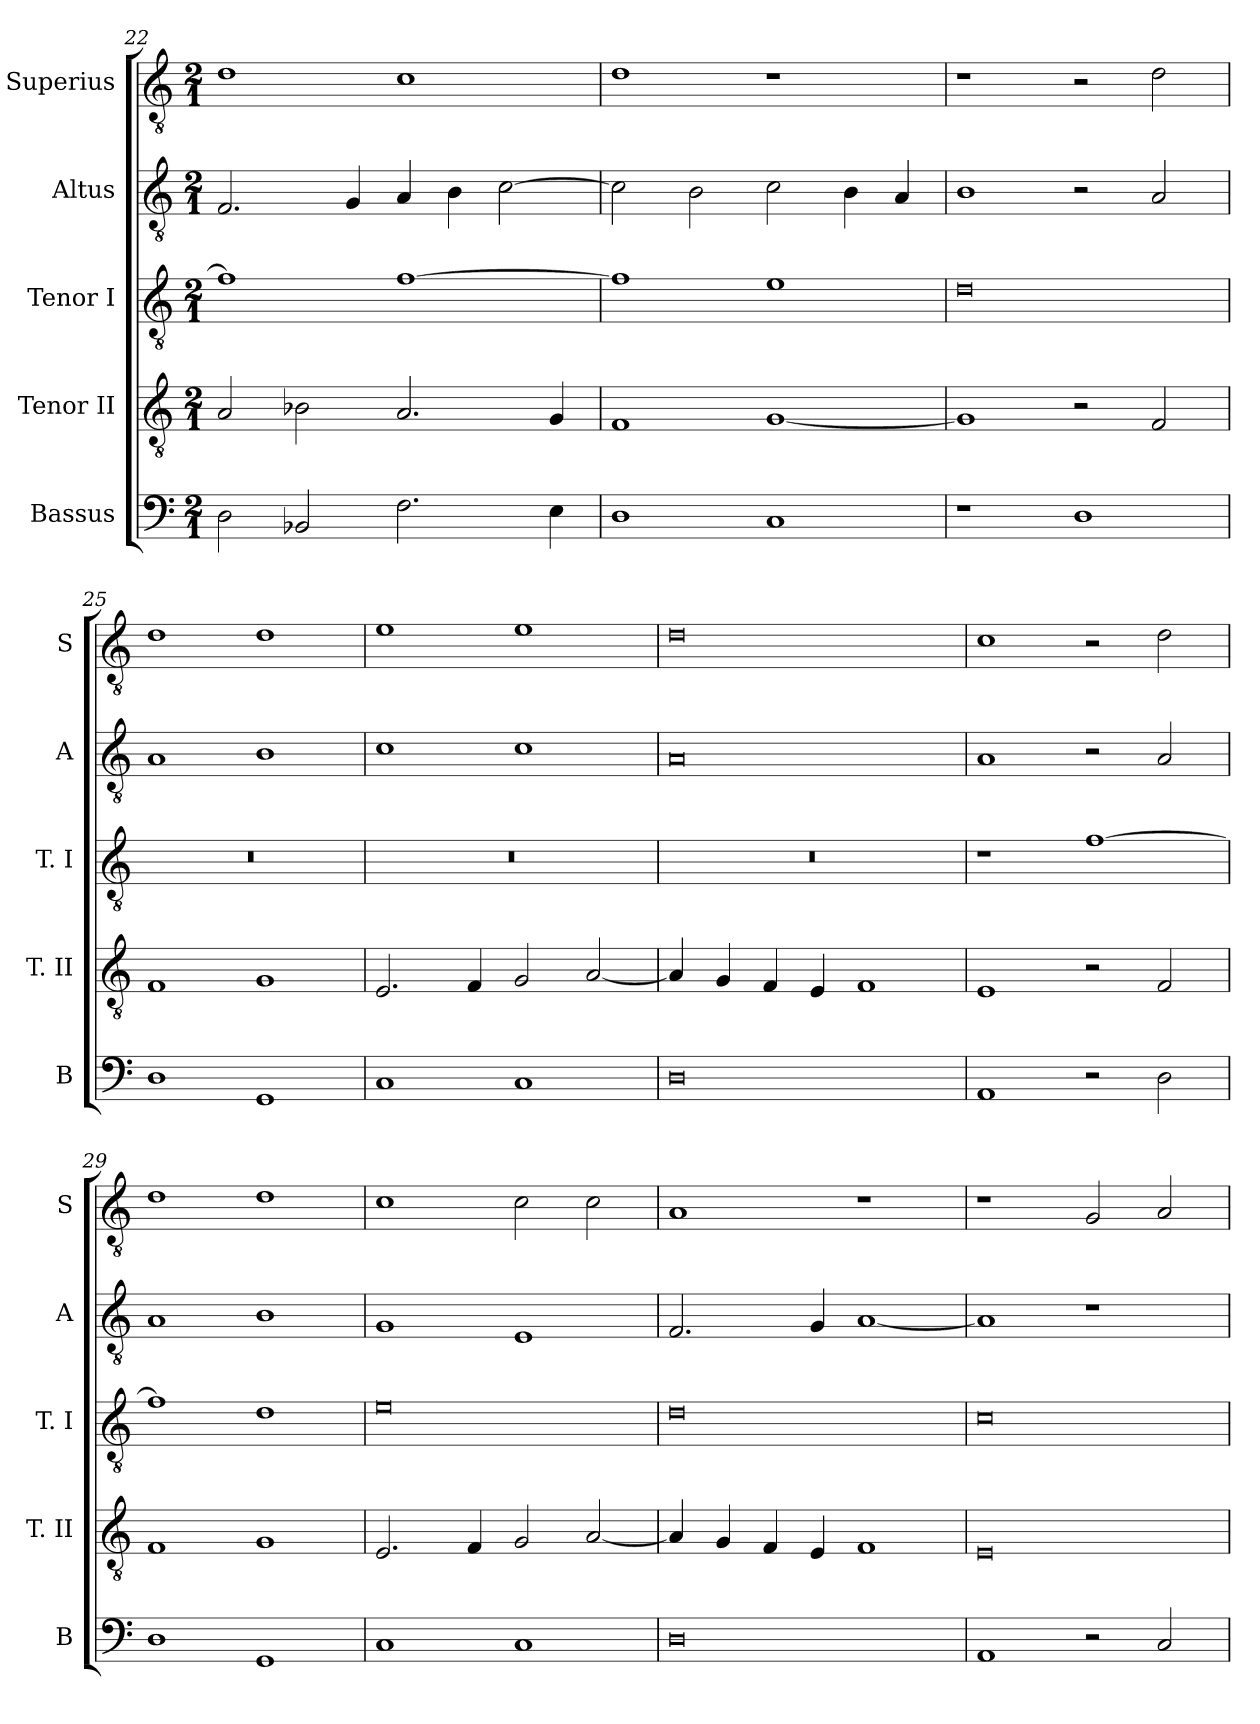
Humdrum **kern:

**kern	**kern	**kern	**kern	**kern
*part5	*part4	*part3	*part2	*part1
*staff5	*staff4	*staff3	*staff2	*staff1
*I"Bassus	*I"Tenor II	*I"Tenor I	*I"Altus	*I"Superius
*I'B	*I'T. II	*I'T. I	*I'A	*I'S
*clefF4	*clefGv2	*clefGv2	*clefGv2	*clefGv2
*k[]	*k[]	*k[]	*k[]	*k[]
*C:	*C:	*C:	*C:	*C:
*M2/1	*M2/1	*M2/1	*M2/1	*M2/1
=22	=22	=22	=22	=22
2D	2A	1f]	2.F	1d
2BB-X	2B-X	.	.	.
.	.	.	4G	.
2.F	2.A	[1f	4A	1c
.	.	.	4B	.
.	.	.	[2c	.
4E	4G	.	.	.
=23	=23	=23	=23	=23
1D	1F	1f]	2c]	1d
.	.	.	2B	.
1C	[1G	1e	2c	1r
.	.	.	4B	.
.	.	.	4A	.
=24	=24	=24	=24	=24
1r	1G]	0d	1B	1r
1D	2r	.	2r	2r
.	2F	.	2A	2d
=25	=25	=25	=25	=25
1D	1F	0r	1A	1d
1GG	1G	.	1B	1d
=26	=26	=26	=26	=26
1C	2.E	0r	1c	1e
.	4F	.	.	.
1C	2G	.	1c	1e
.	[2A	.	.	.
=27	=27	=27	=27	=27
0D	4A]	0r	0A	0d
.	4G	.	.	.
.	4F	.	.	.
.	4E	.	.	.
.	1F	.	.	.
=28	=28	=28	=28	=28
1AA	1E	1r	1A	1c
2r	2r	[1f	2r	2r
2D	2F	.	2A	2d
=29	=29	=29	=29	=29
1D	1F	1f]	1A	1d
1GG	1G	1d	1B	1d
=30	=30	=30	=30	=30
1C	2.E	0e	1G	1c
.	4F	.	.	.
1C	2G	.	1E	2c
.	[2A	.	.	2c
=31	=31	=31	=31	=31
0D	4A]	0d	2.F	1A
.	4G	.	.	.
.	4F	.	.	.
.	4E	.	4G	.
.	1F	.	[1A	1r
=32	=32	=32	=32	=32
1AA	0E	0c	1A]	1r
2r	.	.	1r	2G
2C	.	.	.	2A
=	=	=	=	=
*-	*-	*-	*-	*-
